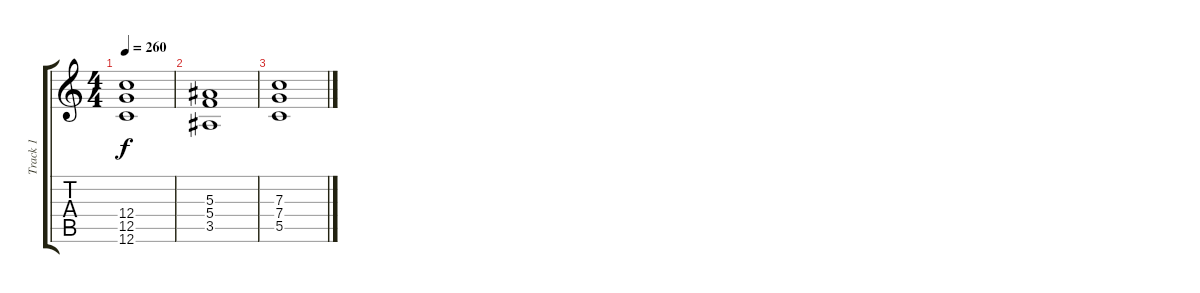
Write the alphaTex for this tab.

\track ("Track 1" "Track 1") {instrument distortionguitar}
\staff {score tabs}
\tuning (D4 A3 F3 C3 G2 C2) {hide}
\ts (4 4)
\tempo 260
\clef g2
\ks c
(12.4{t} 12.5{t} 12.6{t}).1{dy f} |
(5.3 5.4 3.5).1 |
(7.3 7.4 5.5).1
